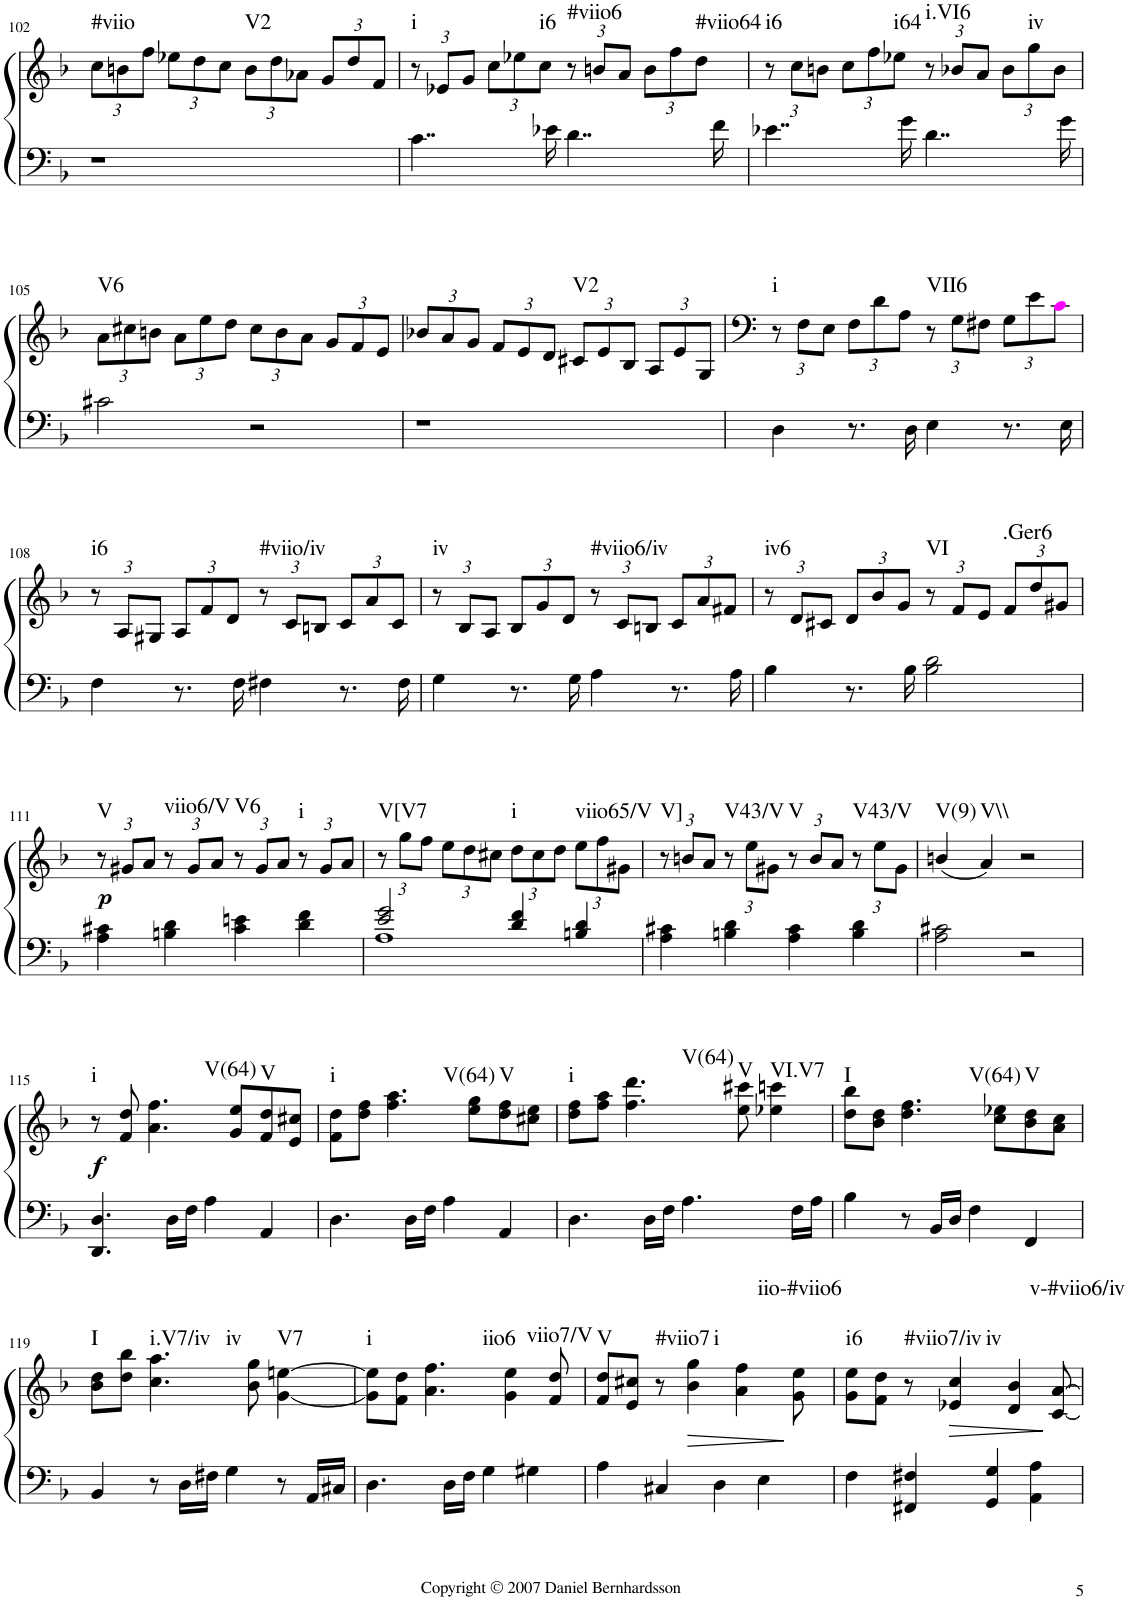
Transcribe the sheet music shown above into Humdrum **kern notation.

**kern	**kern	**dynam	**harte
*part1	*part1	*part1	*part1
*staff2	*staff1	*staff1/2	*
*I"Piano	*	*	*
*I'Pno.	*	*	*
!!LO:PB:g=z
*clefG2	*clefG2	*	*
*k[b-]	*k[b-]	*	*
*F:	*F:	*	*
*M4/4	*M4/4	*	*
*met(c)	*met(c)	*	*
*	*Xbrackettup	*	*
=102	=102	=102	=102
!	!	!	!LO:H:kt=#viio
1r	12cc\L	.	N
.	12bn\	.	.
.	12ff\J	.	.
.	12ee-X\L	.	.
.	12dd\	.	.
.	12cc\J	.	.
!	!	!	!LO:H:kt=V2
.	12b\L	.	N
.	12dd\	.	.
.	12a-X\J	.	.
.	12g/L	.	.
.	12dd/	.	.
.	12f/J	.	.
=103	=103	=103	=103
!	!	!	!LO:H:kt=i
4..c\	12r	.	N
.	12e-X/L	.	.
.	12g/J	.	.
.	12cc\L	.	.
.	12ee-X\	.	.
!	!	!	!LO:H:kt=i6
.	12cc\J	.	N
16e-X\	.	.	.
!	!	!	!LO:H:kt=#viio6
4..d\	12r	.	N
.	12bn/L	.	.
.	12a/J	.	.
.	12b\L	.	.
.	12ff\	.	.
!	!	!	!LO:H:kt=#viio64
.	12dd\J	.	N
16f\	.	.	.
=104	=104	=104	=104
!	!	!	!LO:H:kt=i6
4..e-X\	12r	.	N
.	12cc\L	.	.
.	12bn\J	.	.
.	12cc\L	.	.
.	12ff\	.	.
!	!	!	!LO:H:kt=i64
.	12ee-X\J	.	N
16g\	.	.	.
!	!	!	!LO:H:kt=i.VI6
4..d\	12r	.	N
.	12b-X/L	.	.
.	12a/J	.	.
.	12b-\L	.	.
!	!	!	!LO:H:kt=iv
.	12gg\	.	N
.	12b-\J	.	.
16g\	.	.	.
!!LO:LB:g=z
=105	=105	=105	=105
!	!	!	!LO:H:kt=V6
2c#X\	12a\L	.	N
.	12cc#X\	.	.
.	12bn\J	.	.
.	12a\L	.	.
.	12ee\	.	.
.	12dd\J	.	.
2r	12cc#\L	.	.
.	12b\	.	.
.	12a\J	.	.
.	12g/L	.	.
.	12f/	.	.
.	12e/J	.	.
=106	=106	=106	=106
1r	12b-X/L	.	.
.	12a/	.	.
.	12g/J	.	.
.	12f/L	.	.
.	12e/	.	.
.	12d/J	.	.
!	!	!	!LO:H:kt=V2
.	12c#X/L	.	N
.	12e/	.	.
.	12B-/J	.	.
.	12A/L	.	.
.	12e/	.	.
.	12G/J	.	.
=107	=107	=107	=107
!	!	!	!LO:H:kt=i
4D\	12r	.	N
.	12F\L	.	.
.	12E\J	.	.
8.r	12F\L	.	.
.	12d\	.	.
.	12A\J	.	.
16D\	.	.	.
!	!	!	!LO:H:kt=VII6
4E\	12r	.	N
.	12G\L	.	.
.	12F#X\J	.	.
8.r	12G\L	.	.
.	12e\	.	.
.	12ci\J	.	.
16E\	.	.	.
!!LO:LB:g=z
=108	=108	=108	=108
!	!	!	!LO:H:kt=i6
4F\	12r	.	N
.	12A/L	.	.
.	12G#X/J	.	.
8.r	12A/L	.	.
.	12f/	.	.
.	12d/J	.	.
16F\	.	.	.
!	!	!	!LO:H:kt=#viio/iv
4F#X\	12r	.	N
.	12c/L	.	.
.	12Bn/J	.	.
8.r	12c/L	.	.
.	12a/	.	.
.	12c/J	.	.
16F#\	.	.	.
=109	=109	=109	=109
!	!	!	!LO:H:kt=iv
4G\	12r	.	N
.	12B-/L	.	.
.	12A/J	.	.
8.r	12B-/L	.	.
.	12g/	.	.
.	12d/J	.	.
16G\	.	.	.
!	!	!	!LO:H:kt=#viio6/iv
4A\	12r	.	N
.	12c/L	.	.
.	12Bn/J	.	.
8.r	12c/L	.	.
.	12a/	.	.
.	12f#X/J	.	.
16A\	.	.	.
=110	=110	=110	=110
!	!	!	!LO:H:kt=iv6
4B-\	12r	.	N
.	12d/L	.	.
.	12c#X/J	.	.
8.r	12d/L	.	.
.	12b-/	.	.
.	12g/J	.	.
16B-\	.	.	.
!	!	!	!LO:H:kt=VI
2B-\ 2d\	12r	.	N
.	12f/L	.	.
.	12e/J	.	.
!	!	!	!LO:H:kt=.Ger6
.	12f/L	.	N
.	12dd/	.	.
.	12g#X/J	.	.
!!LO:LB:g=z
=111	=111	=111	=111
!	!	!LO:DY:b	!LO:H:kt=V
4A\ 4c#X\	12r	p	N
.	12g#X/L	.	.
.	12a/J	.	.
!	!	!	!LO:H:kt=viio6/V
4Bn\ 4d\	12r	.	N
.	12g#/L	.	.
.	12a/J	.	.
!	!	!	!LO:H:kt=V6
4c#\ 4en\	12r	.	N
.	12g#/L	.	.
.	12a/J	.	.
!	!	!	!LO:H:kt=i
4d\ 4f\	12r	.	N
.	12g#/L	.	.
.	12a/J	.	.
=112	=112	=112	=112
*^	*	*	*
!	!	!	!	!LO:H:kt=V[V7
2e/ 2g/	1A	12r	.	N
.	.	12gg\L	.	.
.	.	12ff\J	.	.
.	.	12ee\L	.	.
.	.	12dd\	.	.
.	.	12cc#X\J	.	.
!	!	!	!	!LO:H:kt=i
4d/ 4f/	.	12dd\L	.	N
.	.	12cc#\	.	.
.	.	12dd\J	.	.
!	!	!	!	!LO:H:kt=viio65/V
4Bn/ 4d/	.	12ee\L	.	N
.	.	12ff\	.	.
.	.	12g#X\J	.	.
*v	*v	*	*	*
=113	=113	=113	=113
!	!	!	!LO:H:kt=V]
4A\ 4c#X\	12r	.	N
.	12bn/L	.	.
.	12a/J	.	.
!	!	!	!LO:H:kt=V43/V
4Bn\ 4d\	12r	.	N
.	12ee\L	.	.
.	12g#X\J	.	.
!	!	!	!LO:H:kt=V
4A\ 4c#\	12r	.	N
.	12b/L	.	.
.	12a/J	.	.
!	!	!	!LO:H:kt=V43/V
4B\ 4d\	12r	.	N
.	12ee\L	.	.
.	12g#\J	.	.
=114	=114	=114	=114
!	!	!	!LO:H:kt=V(9)
2A\ 2c#X\	(4bn/	.	N
!	!	!	!LO:H:kt=V\\
.	4a/)	.	N
2r	2r	.	.
!!LO:LB:g=z
=115	=115	=115	=115
!	!	!LO:DY:b	!LO:H:kt=i
4.DD/ 4.D/	8r	f	N
.	8f/ 8dd/	.	.
!	!	!	!LO:H:kt=V(64)
.	4.a\ 4.ff\	.	N
16D\LL	.	.	.
16F\JJ	.	.	.
4A\	.	.	.
.	8g/ 8ee/L	.	.
!	!	!	!LO:H:kt=V
4AA/	8f/ 8dd/	.	N
.	8e/ 8cc#X/J	.	.
=116	=116	=116	=116
!	!	!	!LO:H:kt=i
4.D\	8f\ 8dd\L	.	N
.	8dd\ 8ff\J	.	.
!	!	!	!LO:H:kt=V(64)
.	4.ff\ 4.aa\	.	N
16D\LL	.	.	.
16F\JJ	.	.	.
4A\	.	.	.
.	8ee\ 8gg\L	.	.
!	!	!	!LO:H:kt=V
4AA/	8dd\ 8ff\	.	N
.	8cc#X\ 8ee\J	.	.
=117	=117	=117	=117
!	!	!	!LO:H:kt=i
4.D\	8dd\ 8ff\L	.	N
.	8ff\ 8aa\J	.	.
!	!	!	!LO:H:kt=V(64)
.	4.ff\ 4.ddd\	.	N
16D\LL	.	.	.
16F\JJ	.	.	.
4.A\	.	.	.
!	!	!	!LO:H:kt=V
.	8ee\ 8ccc#X\	.	N
!	!	!	!LO:H:kt=VI.V7
.	4ee-X\ 4cccn\	.	N
16F\LL	.	.	.
16A\JJ	.	.	.
=118	=118	=118	=118
!	!	!	!LO:H:kt=I
4B-\	8dd\ 8bb-\L	.	N
.	8b-\ 8dd\J	.	.
!	!	!	!LO:H:kt=V(64)
8r	4.dd\ 4.ff\	.	N
16BB-/LL	.	.	.
16D/JJ	.	.	.
4F\	.	.	.
.	8cc\ 8ee-X\L	.	.
!	!	!	!LO:H:kt=V
4FF/	8b-\ 8dd\	.	N
.	8a\ 8cc\J	.	.
!!LO:LB:g=z
=119	=119	=119	=119
!	!	!	!LO:H:kt=I
4BB-/	8b-\ 8dd\L	.	N
.	8dd\ 8bb-\J	.	.
!	!	!	!LO:H:n=1:kt=i.V7/iv
!	!	!	!LO:H:n=2:kt=iv
8r	4.cc\ 4.aa\	.	N N
16D\LL	.	.	.
16F#X\JJ	.	.	.
4G\	.	.	.
.	8b-\ 8gg\	.	.
!	!	!	!LO:H:kt=V7
8r	[<4g\ [>4een\	.	N
16AA/LL	.	.	.
16C#X/JJ	.	.	.
=120	=120	=120	=120
!	!	!	!LO:H:kt=i
4.D\	8g\] 8ee\]L	.	N
.	8f\ 8dd\J	.	.
!	!	!	!LO:H:kt=iio6
.	4.a\ 4.ff\	.	N
16D\LL	.	.	.
16F\JJ	.	.	.
4G\	.	.	.
!	!	!	!LO:H:kt=viio7/V
.	4g\ 4ee\	.	N
4G#X\	.	.	.
.	8f/ 8dd/	.	.
=121	=121	=121	=121
!	!	!	!LO:H:kt=V
4A\	8f/ 8dd/L	.	N
.	8e/ 8cc#X/J	.	.
!	!	!	!LO:H:kt=#viio7
4C#X/	8r	.	N
!	!	!LO:HP:b	!LO:H:kt=i
.	4b-\ 4gg\	>	N
4D\	.	.	.
!	!	!	!LO:H:kt=iio-#viio6
.	4a\ 4ff\	.	N
4E\	.	.	.
.	8g\ 8ee\	]	.
=122	=122	=122	=122
!	!	!	!LO:H:kt=i6
4F\	8g\ 8ee\L	.	N
.	8f\ 8dd\J	.	.
!	!	!	!LO:H:kt=#viio7/iv
4FF#X/ 4F#X/	8r	.	N
!	!	!LO:HP:b	!LO:H:kt=iv
.	4e-X/ 4cc/	>	N
4GG/ 4G/	.	.	.
!	!	!	!LO:H:kt=v-#viio6/iv
.	4d/ 4b-/	.	N
4AA\ 4A\	.	.	.
.	[<8c/ [>8a/	]	.
=	=	=	=
*-	*-	*-	*-
